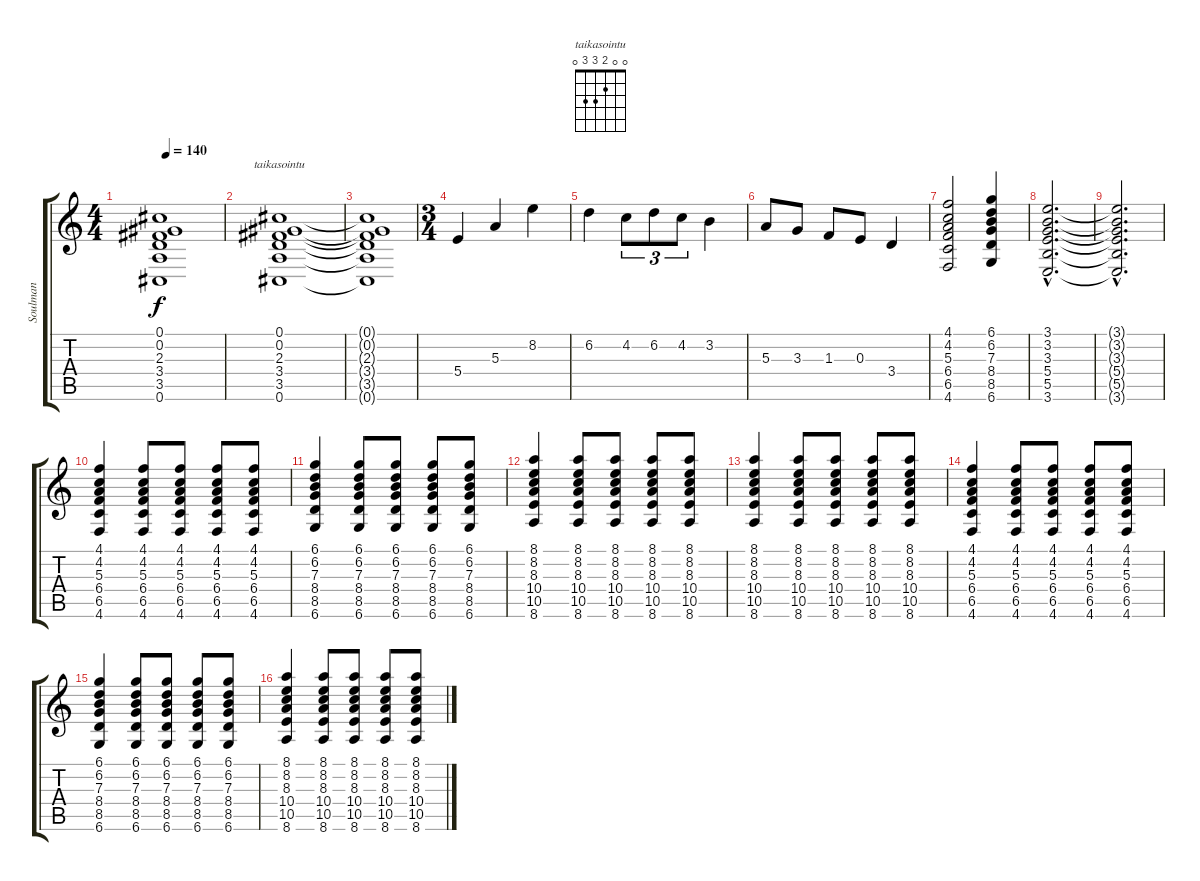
\track ("Soulman" "Soulman") {instrument distortionguitar}
\staff {score tabs}
\tuning (Db4 Ab3 E3 B2 Gb2 Db2) {hide}
\chord ("taikasointu" 0 0 2 3 3 0)
\ts (4 4)
\tempo 140
\clef g2
\ks c
(0.1{t} 0.2{t} 2.3{t} 3.4{t} 3.5{t} 0.6{t}).1{dy f} |
(0.1 0.2 2.3 3.4 3.5 0.6).1{ch "taikasointu"} |
(0.1{t} 0.2{t} 2.3{t} 3.4{t} 3.5{t} 0.6{t}).1 |
\ts (3 4)
5.4.4{volume 10 instrument acousticguitarnylon} 5.3.4 8.2.4 |
6.2.4 4.2.8{tu (3 2)} 6.2.8{tu (3 2)} 4.2.8{tu (3 2)} 3.2.4 |
5.3.8 3.3.8 1.3.8 0.3.8 3.4.4 |
(4.1 4.2 5.3 6.4 6.5 4.6).2 (6.1 6.2 7.3 8.4 8.5 6.6).4 |
(3.1{hac} 3.2{hac} 3.3{hac} 5.4{hac} 5.5{hac} 3.6{hac}).2{d} |
(3.1{hac t} 3.2{hac t} 3.3{hac t} 5.4{hac t} 5.5{hac t} 3.6{hac t}).2{d} |
(4.1 4.2 5.3 6.4 6.5 4.6).4 (4.1 4.2 5.3 6.4 6.5 4.6).8 (4.1 4.2 5.3 6.4 6.5 4.6).8 (4.1 4.2 5.3 6.4 6.5 4.6).8 (4.1 4.2 5.3 6.4 6.5 4.6).8 |
(6.1 6.2 7.3 8.4 8.5 6.6).4 (6.1 6.2 7.3 8.4 8.5 6.6).8 (6.1 6.2 7.3 8.4 8.5 6.6).8 (6.1 6.2 7.3 8.4 8.5 6.6).8 (6.1 6.2 7.3 8.4 8.5 6.6).8 |
(8.1 8.2 8.3 10.4 10.5 8.6).4 (8.1 8.2 8.3 10.4 10.5 8.6).8 (8.1 8.2 8.3 10.4 10.5 8.6).8 (8.1 8.2 8.3 10.4 10.5 8.6).8 (8.1 8.2 8.3 10.4 10.5 8.6).8 |
(8.1 8.2 8.3 10.4 10.5 8.6).4 (8.1 8.2 8.3 10.4 10.5 8.6).8 (8.1 8.2 8.3 10.4 10.5 8.6).8 (8.1 8.2 8.3 10.4 10.5 8.6).8 (8.1 8.2 8.3 10.4 10.5 8.6).8 |
(4.1 4.2 5.3 6.4 6.5 4.6).4 (4.1 4.2 5.3 6.4 6.5 4.6).8 (4.1 4.2 5.3 6.4 6.5 4.6).8 (4.1 4.2 5.3 6.4 6.5 4.6).8 (4.1 4.2 5.3 6.4 6.5 4.6).8 |
(6.1 6.2 7.3 8.4 8.5 6.6).4 (6.1 6.2 7.3 8.4 8.5 6.6).8 (6.1 6.2 7.3 8.4 8.5 6.6).8 (6.1 6.2 7.3 8.4 8.5 6.6).8 (6.1 6.2 7.3 8.4 8.5 6.6).8 |
(8.1 8.2 8.3 10.4 10.5 8.6).4 (8.1 8.2 8.3 10.4 10.5 8.6).8 (8.1 8.2 8.3 10.4 10.5 8.6).8 (8.1 8.2 8.3 10.4 10.5 8.6).8 (8.1 8.2 8.3 10.4 10.5 8.6).8
